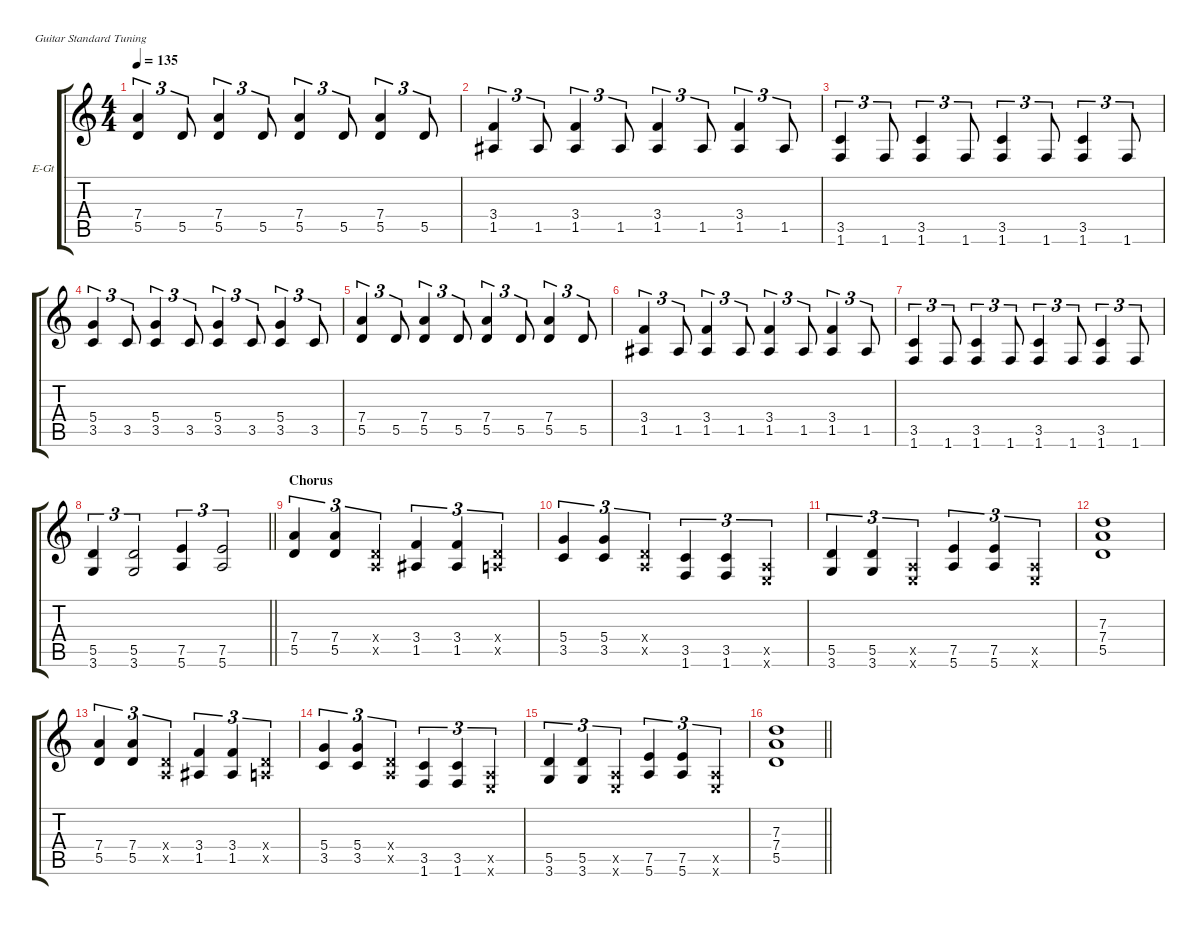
\hideDynamics
\bracketExtendMode groupsimilarinstruments
\firstSystemTrackNameOrientation horizontal
\otherSystemsTrackNameOrientation horizontal
\track ("Rhythm" "E-Gt") {solo instrument distortionguitar}
\staff {score tabs}
\tuning (E4 B3 G3 D3 A2 E2)
\ts (4 4)
\tempo 135
\clef g2
\ks c
(7.4 5.5).4{tu (3 2) dy f} 5.5.8{tu (3 2)} (7.4 5.5).4{tu (3 2)} 5.5.8{tu (3 2)} (7.4 5.5).4{tu (3 2)} 5.5.8{tu (3 2)} (7.4 5.5).4{tu (3 2)} 5.5.8{tu (3 2)} |
(3.4 1.5).4{tu (3 2)} 1.5.8{tu (3 2)} (3.4 1.5).4{tu (3 2)} 1.5.8{tu (3 2)} (3.4 1.5).4{tu (3 2)} 1.5.8{tu (3 2)} (3.4 1.5).4{tu (3 2)} 1.5.8{tu (3 2)} |
(3.5 1.6).4{tu (3 2)} 1.6.8{tu (3 2)} (3.5 1.6).4{tu (3 2)} 1.6.8{tu (3 2)} (3.5 1.6).4{tu (3 2)} 1.6.8{tu (3 2)} (3.5 1.6).4{tu (3 2)} 1.6.8{tu (3 2)} |
(5.4 3.5).4{tu (3 2)} 3.5.8{tu (3 2)} (5.4 3.5).4{tu (3 2)} 3.5.8{tu (3 2)} (5.4 3.5).4{tu (3 2)} 3.5.8{tu (3 2)} (5.4 3.5).4{tu (3 2)} 3.5.8{tu (3 2)} |
(7.4 5.5).4{tu (3 2)} 5.5.8{tu (3 2)} (7.4 5.5).4{tu (3 2)} 5.5.8{tu (3 2)} (7.4 5.5).4{tu (3 2)} 5.5.8{tu (3 2)} (7.4 5.5).4{tu (3 2)} 5.5.8{tu (3 2)} |
(3.4 1.5).4{tu (3 2)} 1.5.8{tu (3 2)} (3.4 1.5).4{tu (3 2)} 1.5.8{tu (3 2)} (3.4 1.5).4{tu (3 2)} 1.5.8{tu (3 2)} (3.4 1.5).4{tu (3 2)} 1.5.8{tu (3 2)} |
(3.5 1.6).4{tu (3 2)} 1.6.8{tu (3 2)} (3.5 1.6).4{tu (3 2)} 1.6.8{tu (3 2)} (3.5 1.6).4{tu (3 2)} 1.6.8{tu (3 2)} (3.5 1.6).4{tu (3 2)} 1.6.8{tu (3 2)} |
\barLineRight lightlight
(5.5 3.6).4{tu (3 2)} (5.5 3.6).2{tu (3 2)} (7.5 5.6).4{tu (3 2)} (7.5 5.6).2{tu (3 2)} |
\section ("" "Chorus")
(7.4 5.5).4{tu (3 2) dy fff} (7.4 5.5).4{tu (3 2)} (0.4{x} 0.5{x}).4{tu (3 2)} (3.4 1.5).4{tu (3 2)} (3.4 1.5).4{tu (3 2)} (0.4{x} 0.5{x}).4{tu (3 2) dy f} |
(5.4 3.5).4{tu (3 2) dy fff} (5.4 3.5).4{tu (3 2)} (0.4{x} 0.5{x}).4{tu (3 2) dy f} (3.5 1.6).4{tu (3 2) dy fff} (3.5 1.6).4{tu (3 2)} (0.5{x} 0.6{x}).4{tu (3 2) dy f} |
(5.5 3.6).4{tu (3 2) dy fff} (5.5 3.6).4{tu (3 2)} (0.5{x} 0.6{x}).4{tu (3 2) dy f} (7.5 5.6).4{tu (3 2) dy fff} (7.5 5.6).4{tu (3 2)} (0.5{x} 0.6{x}).4{tu (3 2) dy f} |
(7.3 7.4 5.5).1{dy fff} |
(7.4 5.5).4{tu (3 2)} (7.4 5.5).4{tu (3 2)} (0.4{x} 0.5{x}).4{tu (3 2) dy f} (3.4 1.5).4{tu (3 2) dy fff} (3.4 1.5).4{tu (3 2)} (0.4{x} 0.5{x}).4{tu (3 2) dy f} |
(5.4 3.5).4{tu (3 2) dy fff} (5.4 3.5).4{tu (3 2)} (0.4{x} 0.5{x}).4{tu (3 2) dy f} (3.5 1.6).4{tu (3 2) dy fff} (3.5 1.6).4{tu (3 2)} (0.5{x} 0.6{x}).4{tu (3 2) dy f} |
(5.5 3.6).4{tu (3 2) dy fff} (5.5 3.6).4{tu (3 2)} (0.5{x} 0.6{x}).4{tu (3 2) dy f} (7.5 5.6).4{tu (3 2) dy fff} (7.5 5.6).4{tu (3 2)} (0.5{x} 0.6{x}).4{tu (3 2) dy f} |
\barLineRight lightlight
(7.3 7.4 5.5).1{dy fff}
